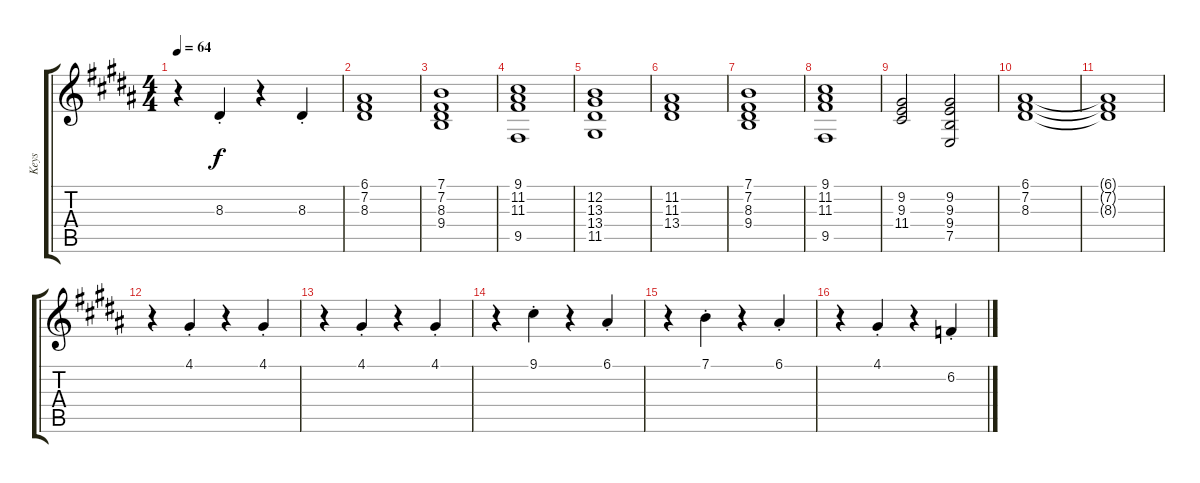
\track ("Keys" "Keys") {instrument stringensemble2}
\staff {score tabs}
\tuning (E4 B3 G3 D3 A2 E2) {hide}
\ts (4 4)
\tempo 64
\clef g2
\ks g#minor
r.4{dy f} 8.3{st}.4 r.4 8.3{st}.4 |
(6.1 7.2 8.3).1{volume 8} |
(7.1 7.2 8.3 9.4).1 |
(9.1 11.2 11.3 9.5).1 |
(12.2 13.3 13.4 11.5).1 |
(11.2 11.3 13.4).1 |
(7.1 7.2 8.3 9.4).1 |
(9.1 11.2 11.3 9.5).1 |
(9.2 9.3 11.4).2 (9.2 9.3 9.4 7.5).2 |
(6.1 7.2 8.3).1 |
(6.1{t} 7.2{t} 8.3{t}).1 |
r.4 4.1{st}.4{volume 10} r.4 4.1{st}.4 |
r.4 4.1{st}.4 r.4 4.1{st}.4 |
r.4 9.1{st}.4 r.4 6.1{st}.4 |
r.4 7.1{st}.4 r.4 6.1{st}.4 |
r.4 4.1{st}.4 r.4 6.2{st}.4
